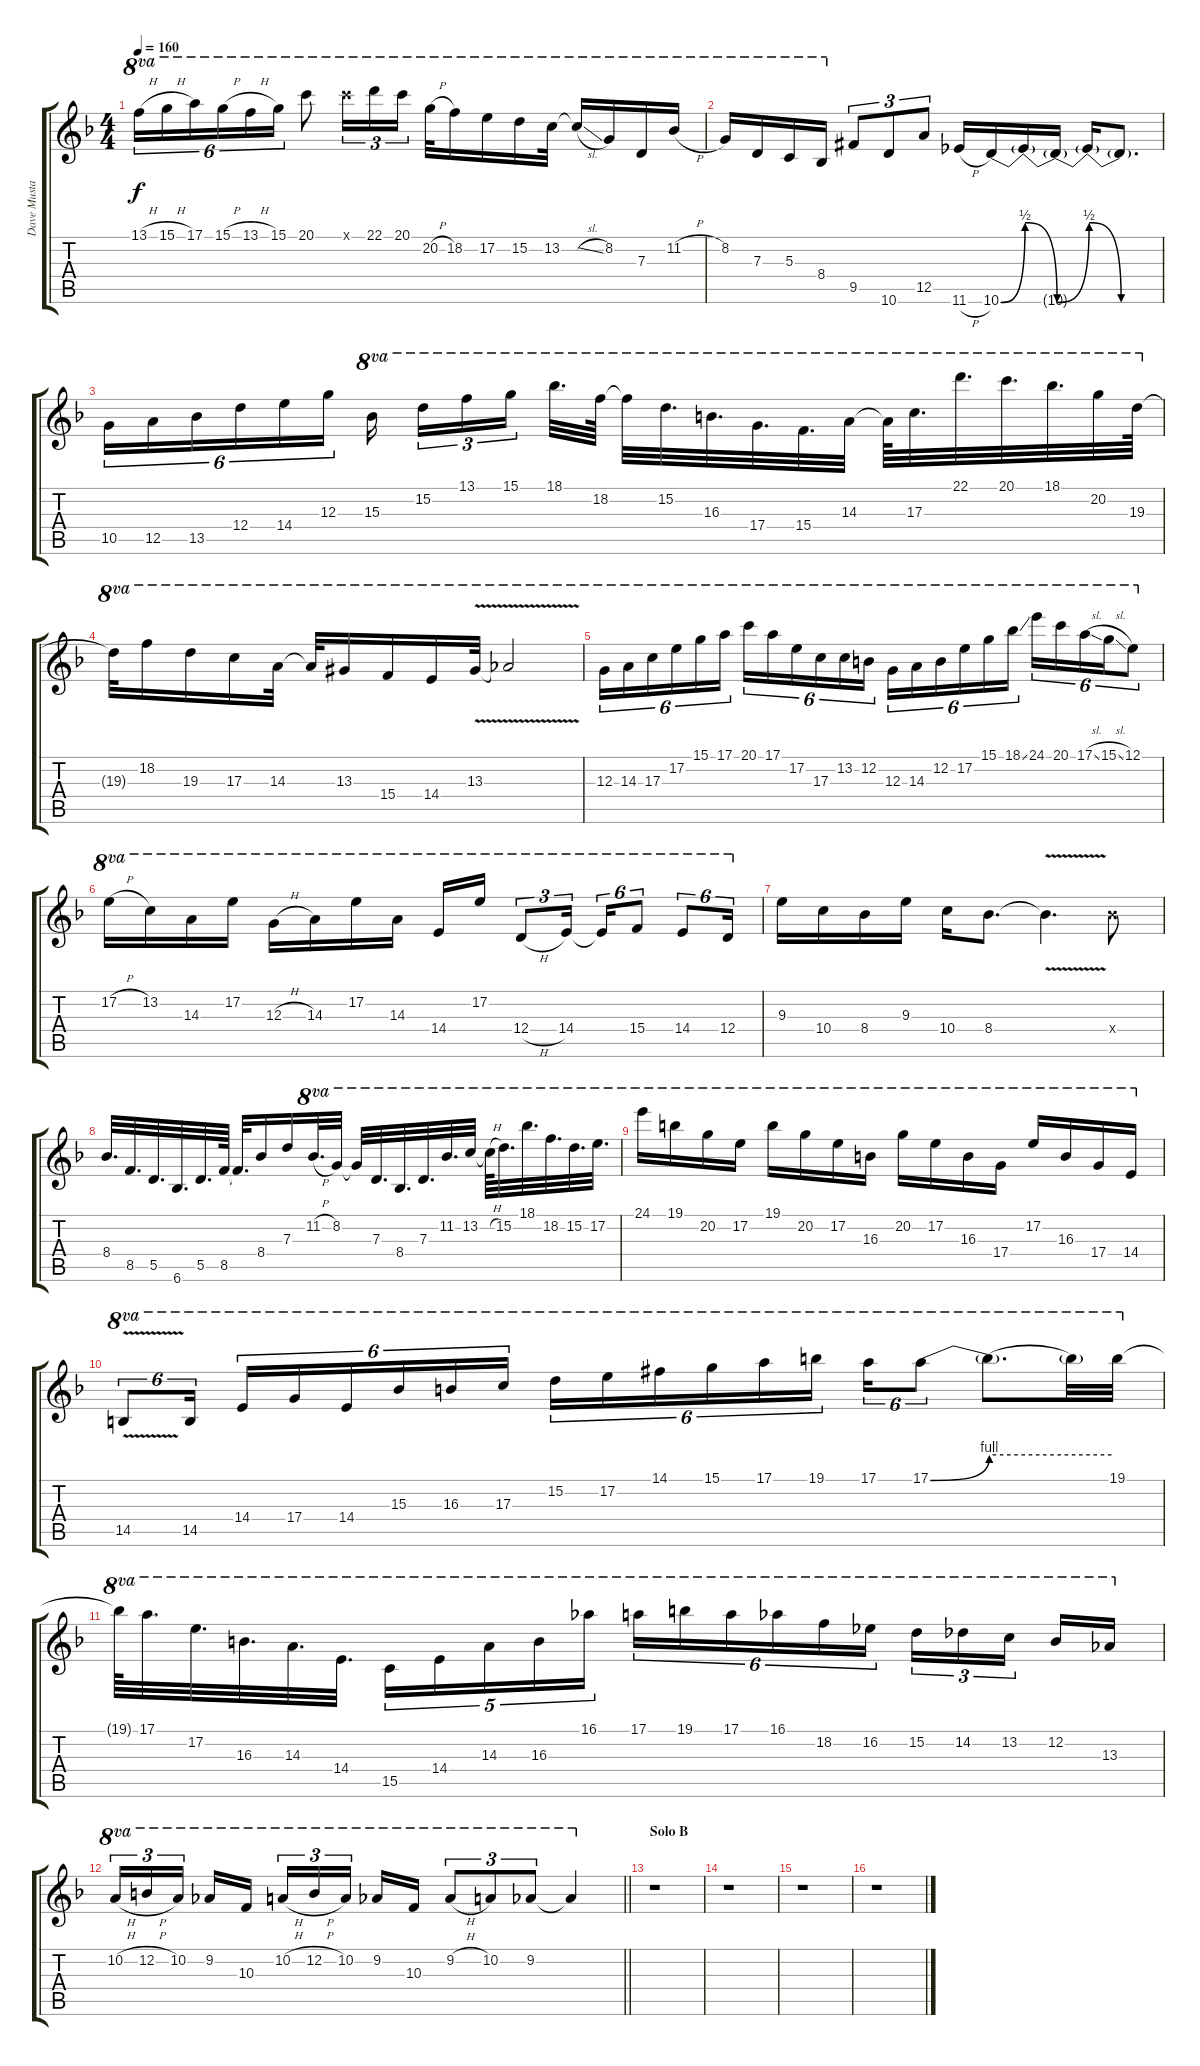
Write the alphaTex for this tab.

\track ("Dave Mustaine - Lead 1" "Dave Musta") {instrument distortionguitar}
\staff {score tabs}
\tuning (E4 B3 G3 D3 A2 E2) {hide}
\ts (4 4)
\tempo 160
\clef g2
\ks f
13.1{h}.16{tu (6 4) ot 8va dy f} 15.1{h}.16{tu (6 4) ot 8va} 17.1.16{tu (6 4) ot 8va} 15.1{h}.16{tu (6 4) ot 8va} 13.1{h}.16{tu (6 4) ot 8va} 15.1.16{tu (6 4) ot 8va} 20.1.8{ot 8va} 20.1{x}.16{tu (3 2) ot 8va} 22.1.16{tu (3 2) ot 8va} 20.1.16{tu (3 2) ot 8va} 20.2{h}.32{ot 8va} 18.2.16{ot 8va} 17.2.16{ot 8va} 15.2.16{ot 8va} 13.2.32{ot 8va} 13.2{sl t}.16{ot 8va} 8.2.16{ot 8va} 7.3.16{ot 8va} 11.2{h}.16{ot 8va} |
8.2.16{ot 8va} 7.3.16{ot 8va} 5.3.16{ot 8va} 8.4.16{ot 8va} 9.5{acc #}.8{tu (3 2)} 10.6.8{tu (3 2)} 12.5.8{tu (3 2)} 11.6{h}.16 10.6{be (bend 0 0 60 2)}.16 10.6{be (release 0 2 60 0) t}.16 10.6{be (bend 0 0 60 2) t}.16 10.6{be (release 0 2 60 0) t}.16 10.6{be (hold 0 0 60 0) t}.8{d} |
10.5.16{tu (6 4)} 12.5.16{tu (6 4)} 13.5.16{tu (6 4)} 12.4.16{tu (6 4)} 14.4.16{tu (6 4)} 12.3.16{tu (6 4)} 15.3.16{ot 8va beam splitsecondary} 15.2.16{tu (3 2) ot 8va} 13.1.16{tu (3 2) ot 8va} 15.1.16{tu (3 2) ot 8va beam splitsecondary} 18.1.32{d ot 8va} 18.2.64{ot 8va} 18.2{t}.32{ot 8va} 15.2.32{d ot 8va} 16.3.32{d ot 8va} 17.4.32{d ot 8va} 15.4.32{d ot 8va} 14.3.32{ot 8va} 14.3{t}.64{ot 8va} 17.3.32{d ot 8va} 22.1.32{d ot 8va} 20.1.32{d ot 8va} 18.1.32{d ot 8va} 20.2.32{ot 8va} 19.3.64{ot 8va} |
19.3{t}.32{ot 8va} 18.2.16{ot 8va} 19.3.16{ot 8va} 17.3.16{ot 8va} 14.3.32{ot 8va} 14.3{t}.32{ot 8va} 13.3{acc #}.16{ot 8va} 15.4.16{ot 8va} 14.4.16{ot 8va} 13.3{v acc #}.32{ot 8va} 13.3{t}.2{ot 8va} |
12.3.16{tu (6 4) ot 8va} 14.3.16{tu (6 4) ot 8va} 17.3.16{tu (6 4) ot 8va} 17.2.16{tu (6 4) ot 8va} 15.1.16{tu (6 4) ot 8va} 17.1.16{tu (6 4) ot 8va} 20.1.16{tu (6 4) ot 8va} 17.1.16{tu (6 4) ot 8va} 17.2.16{tu (6 4) ot 8va} 17.3.16{tu (6 4) ot 8va} 13.2.16{tu (6 4) ot 8va} 12.2.16{tu (6 4) ot 8va} 12.3.16{tu (6 4) ot 8va} 14.3.16{tu (6 4) ot 8va} 12.2.16{tu (6 4) ot 8va} 17.2.16{tu (6 4) ot 8va} 15.1.16{tu (6 4) ot 8va} 18.1{ss}.16{tu (6 4) ot 8va} 24.1.16{tu (6 4) ot 8va} 20.1.16{tu (6 4) ot 8va} 17.1{sl}.16{tu (6 4) ot 8va} 15.1{sl}.16{tu (6 4) ot 8va} 12.1.8{tu (6 4) ot 8va} |
17.2{h}.16{ot 8va} 13.2.16{ot 8va} 14.3.16{ot 8va} 17.2.16{ot 8va} 12.3{h}.16{ot 8va} 14.3.16{ot 8va} 17.2.16{ot 8va} 14.3.16{ot 8va} 14.4.16{ot 8va} 17.2.16{ot 8va} 12.4{h}.8{tu (3 2) ot 8va} 14.4.16{tu (3 2) ot 8va} 14.4{t}.16{tu (6 4) ot 8va} 15.4.8{tu (6 4) ot 8va} 14.4.8{tu (6 4) ot 8va} 12.4.16{tu (6 4) ot 8va} |
9.3.16 10.4.16 8.4.16 9.3.16 10.4.16 8.4.8{d} 8.4{v t}.4{d} 8.4{x}.8 |
8.4.32{d} 8.5.32{d} 5.5.32{d} 6.6.32{d} 5.5.32{d} 8.5.64 8.5{t}.32{d} 8.4.16 7.3.16 11.2{h}.32{d ot 8va} 8.2.32{ot 8va} 8.2{t}.32{ot 8va} 7.3.32{d ot 8va} 8.4.32{d ot 8va} 7.3.32{d ot 8va} 11.2.32{d ot 8va} 13.2.32{ot 8va} 13.2{h t}.64{ot 8va} 15.2.32{d ot 8va} 18.1.32{d ot 8va} 18.2.32{d ot 8va} 15.2.32{d ot 8va} 17.2.32{d ot 8va} |
24.1.16{ot 8va} 19.1.16{ot 8va} 20.2.16{ot 8va} 17.2.16{ot 8va} 19.1.16{ot 8va} 20.2.16{ot 8va} 17.2.16{ot 8va} 16.3.16{ot 8va} 20.2.16{ot 8va} 17.2.16{ot 8va} 16.3.16{ot 8va} 17.4.16{ot 8va} 17.2.16{ot 8va} 16.3.16{ot 8va} 17.4.16{ot 8va} 14.4.16{ot 8va} |
14.5{v}.8{tu (6 4) ot 8va} 14.5.16{tu (6 4) ot 8va} 14.4.16{tu (6 4) ot 8va} 17.4.16{tu (6 4) ot 8va} 14.4.16{tu (6 4) ot 8va} 15.3.16{tu (6 4) ot 8va} 16.3.16{tu (6 4) ot 8va} 17.3.16{tu (6 4) ot 8va} 15.2.16{tu (6 4) ot 8va} 17.2.16{tu (6 4) ot 8va} 14.1{acc #}.16{tu (6 4) ot 8va} 15.1.16{tu (6 4) ot 8va} 17.1.16{tu (6 4) ot 8va} 19.1.16{tu (6 4) ot 8va} 17.1.16{tu (6 4) ot 8va} 17.1{be (bend 0 0 60 4)}.8{tu (6 4) ot 8va} 17.1{be (hold 0 4 60 4) t}.8{d ot 8va} 17.1{t}.32{ot 8va} 19.1.32{ot 8va} |
19.1{t}.64{ot 8va} 17.1.32{d ot 8va} 17.2.32{d ot 8va} 16.3.32{d ot 8va} 14.3.32{d ot 8va} 14.4.32{d ot 8va} 15.5.16{tu (5 4) ot 8va} 14.4.16{tu (5 4) ot 8va} 14.3.16{tu (5 4) ot 8va} 16.3.16{tu (5 4) ot 8va} 16.1.16{tu (5 4) ot 8va} 17.1.16{tu (6 4) ot 8va} 19.1.16{tu (6 4) ot 8va} 17.1.16{tu (6 4) ot 8va} 16.1.16{tu (6 4) ot 8va} 18.2.16{tu (6 4) ot 8va} 16.2.16{tu (6 4) ot 8va} 15.2.16{tu (3 2) ot 8va} 14.2.16{tu (3 2) ot 8va} 13.2.16{tu (3 2) ot 8va beam splitsecondary} 12.2.16{ot 8va} 13.3.16{ot 8va} |
\barLineRight lightlight
10.2{h}.16{tu (3 2) ot 8va} 12.2{h}.16{tu (3 2) ot 8va} 10.2.16{tu (3 2) ot 8va beam splitsecondary} 9.2.16{ot 8va} 10.3.16{ot 8va} 10.2{h}.16{tu (3 2) ot 8va} 12.2{h}.16{tu (3 2) ot 8va} 10.2.16{tu (3 2) ot 8va beam splitsecondary} 9.2.16{ot 8va} 10.3.16{ot 8va} 9.2{h}.8{tu (3 2) ot 8va} 10.2.8{tu (3 2) ot 8va} 9.2.8{tu (3 2) ot 8va} 9.2{t}.4{ot 8va} |
\section ("" "Solo B")
r.1 |
r.1 |
r.1 |
r.1
